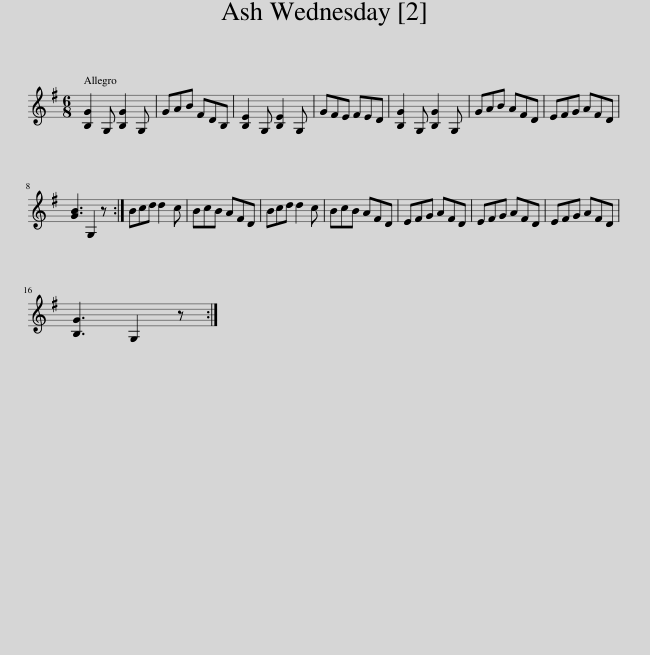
X:1
L:1/8
M:6/8
I:linebreak $
K:G
V:1 treble
V:1
 [B,G]2 G, [B,G]2 G, | GAB FDB, | [B,E]2 G, [B,E]2 G, | GFE FED | [B,G]2 G, [B,G]2 G, | %5
 GAB AFD | EFG AFD |$ [GB]3 G,2 z :| Bcd d2 c | BcB AFD | %10
 Bcd d2 c | BcB AFD | EFG AFD | EFG AFD | EFG AFD |$ %15
 [B,G]3 G,2 z :| %16
